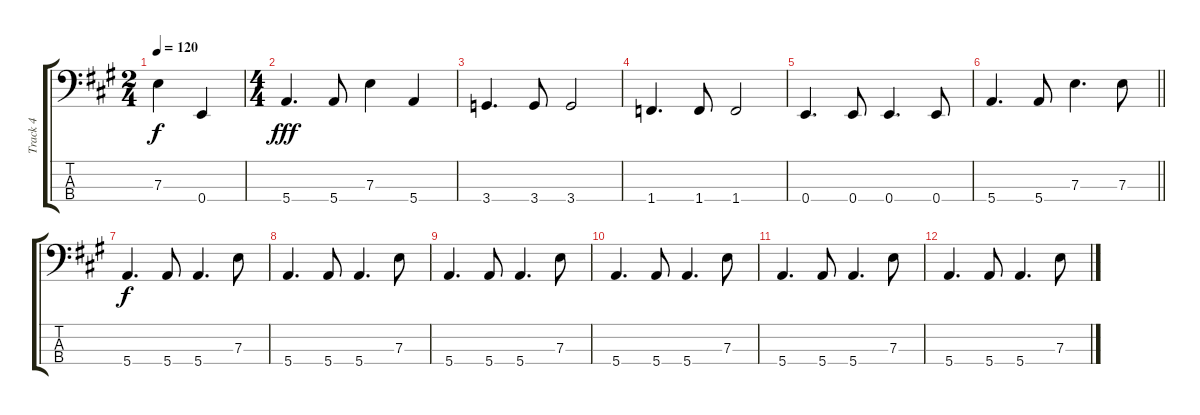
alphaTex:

\track ("Track 4" "Track 4") {instrument electricbassfinger}
\staff {score tabs}
\tuning (G2 D2 A1 E1) {hide}
\ts (2 4)
\tempo 120
\clef f4
\ks a
7.3{t}.4{dy f} 0.4.4 |
\ts (4 4)
5.4.4{d dy fff} 5.4.8 7.3.4 5.4.4 |
3.4.4{d} 3.4.8 3.4.2 |
1.4.4{d} 1.4.8 1.4.2 |
0.4.4{d} 0.4.8 0.4.4{d} 0.4.8 |
\barLineRight lightlight
5.4.4{d} 5.4.8 7.3.4{d} 7.3.8 |
5.4.4{d dy f} 5.4.8 5.4.4{d} 7.3.8 |
5.4.4{d} 5.4.8 5.4.4{d} 7.3.8 |
5.4.4{d} 5.4.8 5.4.4{d} 7.3.8 |
5.4.4{d} 5.4.8 5.4.4{d} 7.3.8 |
5.4.4{d} 5.4.8 5.4.4{d} 7.3.8 |
5.4.4{d} 5.4.8 5.4.4{d} 7.3.8
